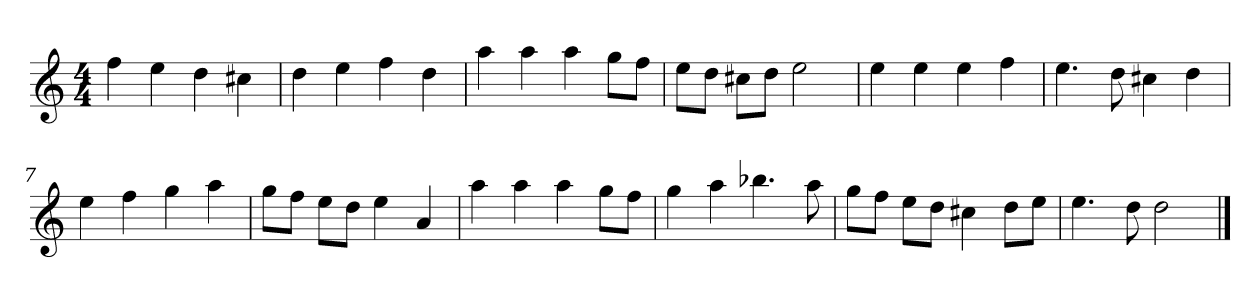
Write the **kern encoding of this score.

**kern
*part1
*staff1
*k[]
*M4/4
*MM120
=1
4ff
4ee
4dd
4cc#X
=2
4dd
4ee
4ff
4dd
=3
4aa
4aa
4aa
8ggL
8ffJ
=4
8eeL
8ddJ
8cc#XL
8ddJ
2ee
=5
4ee
4ee
4ee
4ff
=6
4.ee
8dd
4cc#X
4dd
=7
4ee
4ff
4gg
4aa
=8
8ggL
8ffJ
8eeL
8ddJ
4ee
4a
=9
4aa
4aa
4aa
8ggL
8ffJ
=10
4gg
4aa
4.bb-X
8aa
=11
8ggL
8ffJ
8eeL
8ddJ
4cc#X
8ddL
8eeJ
=12
4.ee
8dd
2dd
==
*-
